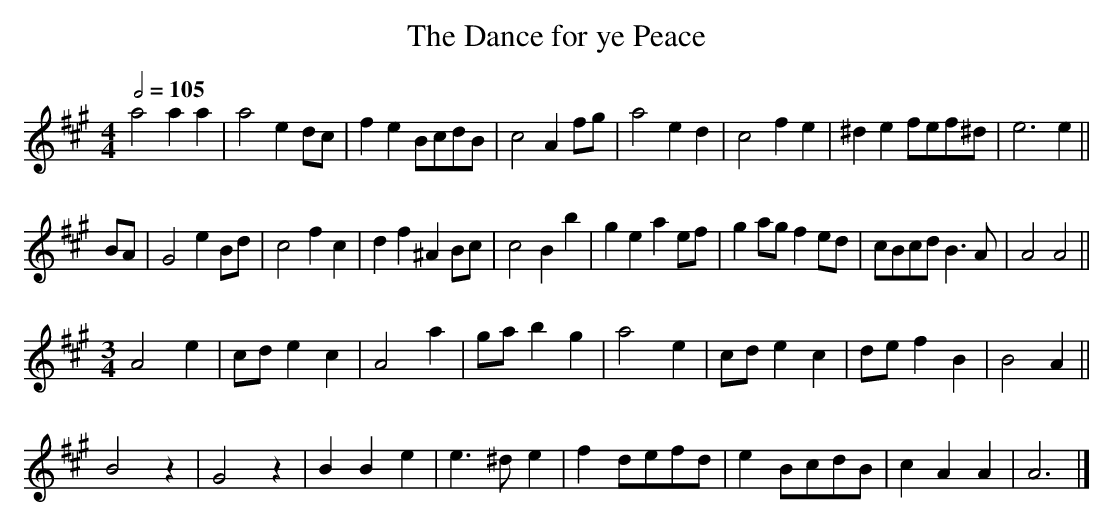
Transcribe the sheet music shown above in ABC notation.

X:1
T:Dance for ye Peace, The
M:4/4
L:1/4
Q:1/2=105
K:A
a2aa|a2ed/c/|feB/c/d/B/|c2Af/g/|a2ed|c2fe|^def/e/f/^d/|e3e||
B/A/|G2eB/d/|c2fc|df^A B/c/|c2Bb|\
geae/f/|ga/g/fe/d/|c/B/c/d/B>A|A2A2||
M:3/4
A2e|c/d/ec|A2a|g/a/bg|a2e|c/d/ec|d/e/fB|B2A||
B2z|G2z|BBe|e>^de|fd/e/f/d/|eB/c/d/B/|cAA|A3|]
